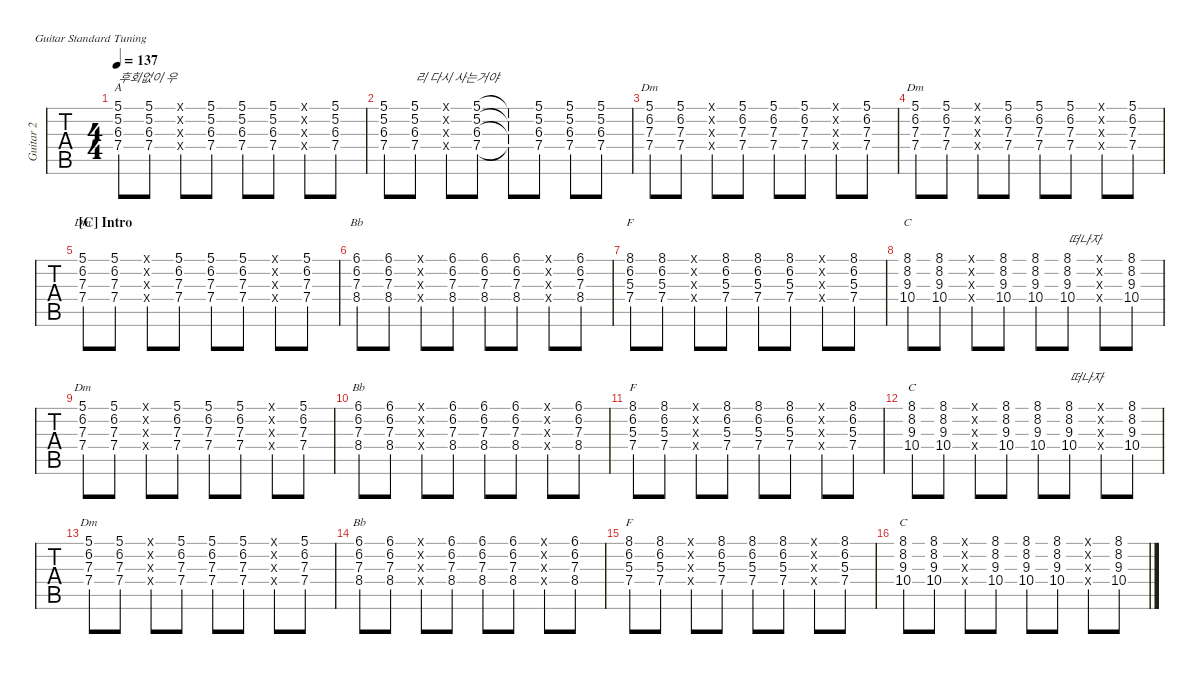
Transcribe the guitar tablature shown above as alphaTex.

\defaultSystemsLayout 4
\hideDynamics
\bracketExtendMode nobrackets
\track ("Guitar2" "Guitar 2") {defaultSystemsLayout 4 instrument electricguitarclean}
\staff {tabs}
\tuning (E4 B3 G3 D3 A2 E2)
\chord ("Dm" 1 3 2 0 x x) {showdiagram false showfingering false}
\chord ("Bb" 1 3 3 3 1 x) {showdiagram false showfingering false barre 1}
\chord ("F" 1 1 2 3 3 1) {showdiagram false showfingering false barre (1 1)}
\chord ("C" 0 1 0 2 3 0) {showdiagram false showfingering false}
\chord ("Dm" 5 6 7 7 x x) {firstfret 5 showdiagram false showfingering false}
\chord ("A" 5 5 6 7 x x) {firstfret 5 showdiagram false showfingering false barre 5}
\ts (4 4)
\tempo 137
\clef g2
\ks f
(5.2{acc forcenatural} 7.4{acc forcenatural} 6.3{acc b} 5.1{acc forcenatural}).8{ch "A" txt "후회없이 우" dy mf} (5.2{acc forcenatural} 7.4{acc forcenatural} 6.3{acc b} 5.1{acc forcenatural}).8 (2.4{x acc forcenatural} 0.3{x acc forcenatural} 2.2{x acc b} 0.1{x acc forcenatural}).8 (5.2{acc forcenatural} 7.4{acc forcenatural} 6.3{acc b} 5.1{acc forcenatural}).8 (5.2{acc forcenatural} 7.4{acc forcenatural} 6.3{acc b} 5.1{acc forcenatural}).8 (5.2{acc forcenatural} 7.4{acc forcenatural} 6.3{acc b} 5.1{acc forcenatural}).8 (2.4{x acc forcenatural} 0.3{x acc forcenatural} 2.2{x acc b} 0.1{x acc forcenatural}).8 (5.2{acc forcenatural} 7.4{acc forcenatural} 6.3{acc b} 5.1{acc forcenatural}).8 |
(5.2{acc forcenatural} 7.4{acc forcenatural} 6.3{acc b} 5.1{acc forcenatural}).8 (5.2{acc forcenatural} 7.4{acc forcenatural} 6.3{acc b} 5.1{acc forcenatural}).8{txt "리 다시 사는거야"} (2.4{x acc forcenatural} 0.3{x acc forcenatural} 2.2{x acc b} 3.1{x acc forcenatural}).8 (5.2{acc forcenatural} 7.4{acc forcenatural} 6.3{acc b} 5.1{acc forcenatural}).8 (5.2{t acc forcenatural} 7.4{t acc forcenatural} 6.3{t acc b} 5.1{t acc forcenatural}).8 (5.2{acc forcenatural} 7.4{acc forcenatural} 6.3{acc b} 5.1{acc forcenatural}).8 (5.2{acc forcenatural} 7.4{acc forcenatural} 6.3{acc b} 5.1{acc forcenatural}).8 (5.2{acc forcenatural} 7.4{acc forcenatural} 6.3{acc b} 5.1{acc forcenatural}).8 |
(7.4{acc forcenatural} 7.3{acc forcenatural} 6.2{acc forcenatural} 5.1{acc forcenatural}).8{ch "Dm"} (7.4{acc forcenatural} 7.3{acc forcenatural} 6.2{acc forcenatural} 5.1{acc forcenatural}).8 (0.4{x acc forcenatural} 2.3{x acc forcenatural} 3.2{x acc forcenatural} 1.1{x acc forcenatural}).8 (7.4{acc forcenatural} 7.3{acc forcenatural} 6.2{acc forcenatural} 5.1{acc forcenatural}).8 (7.4{acc forcenatural} 7.3{acc forcenatural} 6.2{acc forcenatural} 5.1{acc forcenatural}).8 (7.4{acc forcenatural} 7.3{acc forcenatural} 6.2{acc forcenatural} 5.1{acc forcenatural}).8 (0.4{x acc forcenatural} 2.3{x acc forcenatural} 3.2{x acc forcenatural} 1.1{x acc forcenatural}).8 (7.4{acc forcenatural} 7.3{acc forcenatural} 6.2{acc forcenatural} 5.1{acc forcenatural}).8 |
(7.4{acc forcenatural} 7.3{acc forcenatural} 6.2{acc forcenatural} 5.1{acc forcenatural}).8{ch "Dm"} (7.4{acc forcenatural} 7.3{acc forcenatural} 6.2{acc forcenatural} 5.1{acc forcenatural}).8 (0.4{x acc forcenatural} 2.3{x acc forcenatural} 3.2{x acc forcenatural} 1.1{x acc forcenatural}).8 (7.4{acc forcenatural} 7.3{acc forcenatural} 6.2{acc forcenatural} 5.1{acc forcenatural}).8 (7.4{acc forcenatural} 7.3{acc forcenatural} 6.2{acc forcenatural} 5.1{acc forcenatural}).8 (7.4{acc forcenatural} 7.3{acc forcenatural} 6.2{acc forcenatural} 5.1{acc forcenatural}).8 (0.4{x acc forcenatural} 2.3{x acc forcenatural} 3.2{x acc forcenatural} 1.1{x acc forcenatural}).8 (7.4{acc forcenatural} 7.3{acc forcenatural} 6.2{acc forcenatural} 5.1{acc forcenatural}).8 |
\section ("C" "Intro")
(7.4{acc forcenatural} 7.3{acc forcenatural} 6.2{acc forcenatural} 5.1{acc forcenatural}).8{ch "Dm"} (7.4{acc forcenatural} 7.3{acc forcenatural} 6.2{acc forcenatural} 5.1{acc forcenatural}).8 (0.4{x acc forcenatural} 2.3{x acc forcenatural} 3.2{x acc forcenatural} 1.1{x acc forcenatural}).8 (7.4{acc forcenatural} 7.3{acc forcenatural} 6.2{acc forcenatural} 5.1{acc forcenatural}).8 (7.4{acc forcenatural} 7.3{acc forcenatural} 6.2{acc forcenatural} 5.1{acc forcenatural}).8 (7.4{acc forcenatural} 7.3{acc forcenatural} 6.2{acc forcenatural} 5.1{acc forcenatural}).8 (0.4{x acc forcenatural} 2.3{x acc forcenatural} 3.2{x acc forcenatural} 1.1{x acc forcenatural}).8 (7.4{acc forcenatural} 7.3{acc forcenatural} 6.2{acc forcenatural} 5.1{acc forcenatural}).8 |
(8.4{acc b} 7.3{acc forcenatural} 6.2{acc forcenatural} 6.1{acc b}).8{ch "Bb"} (8.4{acc b} 7.3{acc forcenatural} 6.2{acc forcenatural} 6.1{acc b}).8 (3.4{x acc forcenatural} 3.3{x acc b} 3.2{x acc forcenatural} 1.1{x acc forcenatural}).8 (8.4{acc b} 7.3{acc forcenatural} 6.2{acc forcenatural} 6.1{acc b}).8 (8.4{acc b} 7.3{acc forcenatural} 6.2{acc forcenatural} 6.1{acc b}).8 (8.4{acc b} 7.3{acc forcenatural} 6.2{acc forcenatural} 6.1{acc b}).8 (3.4{x acc forcenatural} 3.3{x acc b} 3.2{x acc forcenatural} 1.1{x acc forcenatural}).8 (8.4{acc b} 7.3{acc forcenatural} 6.2{acc forcenatural} 6.1{acc b}).8 |
(7.4{acc forcenatural} 5.3{acc forcenatural} 6.2{acc forcenatural} 8.1{acc forcenatural}).8{ch "F"} (7.4{acc forcenatural} 5.3{acc forcenatural} 6.2{acc forcenatural} 8.1{acc forcenatural}).8 (3.4{x acc forcenatural} 2.3{x acc forcenatural} 1.2{x acc forcenatural} 1.1{x acc forcenatural}).8 (7.4{acc forcenatural} 5.3{acc forcenatural} 6.2{acc forcenatural} 8.1{acc forcenatural}).8 (7.4{acc forcenatural} 5.3{acc forcenatural} 6.2{acc forcenatural} 8.1{acc forcenatural}).8 (7.4{acc forcenatural} 5.3{acc forcenatural} 6.2{acc forcenatural} 8.1{acc forcenatural}).8 (3.4{x acc forcenatural} 2.3{x acc forcenatural} 1.2{x acc forcenatural} 1.1{x acc forcenatural}).8 (7.4{acc forcenatural} 5.3{acc forcenatural} 6.2{acc forcenatural} 8.1{acc forcenatural}).8 |
(10.4{acc forcenatural} 9.3{acc forcenatural} 8.2{acc forcenatural} 8.1{acc forcenatural}).8{ch "C"} (10.4{acc forcenatural} 9.3{acc forcenatural} 8.2{acc forcenatural} 8.1{acc forcenatural}).8 (2.4{x acc forcenatural} 0.3{x acc forcenatural} 1.2{x acc forcenatural} 0.1{x acc forcenatural}).8 (10.4{acc forcenatural} 9.3{acc forcenatural} 8.2{acc forcenatural} 8.1{acc forcenatural}).8 (10.4{acc forcenatural} 9.3{acc forcenatural} 8.2{acc forcenatural} 8.1{acc forcenatural}).8 (10.4{acc forcenatural} 9.3{acc forcenatural} 8.2{acc forcenatural} 8.1{acc forcenatural}).8{txt "떠나자"} (2.4{x acc forcenatural} 0.3{x acc forcenatural} 1.2{x acc forcenatural} 0.1{x acc forcenatural}).8 (10.4{acc forcenatural} 9.3{acc forcenatural} 8.2{acc forcenatural} 8.1{acc forcenatural}).8 |
(7.4{acc forcenatural} 7.3{acc forcenatural} 6.2{acc forcenatural} 5.1{acc forcenatural}).8{ch "Dm"} (7.4{acc forcenatural} 7.3{acc forcenatural} 6.2{acc forcenatural} 5.1{acc forcenatural}).8 (0.4{x acc forcenatural} 2.3{x acc forcenatural} 3.2{x acc forcenatural} 1.1{x acc forcenatural}).8 (7.4{acc forcenatural} 7.3{acc forcenatural} 6.2{acc forcenatural} 5.1{acc forcenatural}).8 (7.4{acc forcenatural} 7.3{acc forcenatural} 6.2{acc forcenatural} 5.1{acc forcenatural}).8 (7.4{acc forcenatural} 7.3{acc forcenatural} 6.2{acc forcenatural} 5.1{acc forcenatural}).8 (0.4{x acc forcenatural} 2.3{x acc forcenatural} 3.2{x acc forcenatural} 1.1{x acc forcenatural}).8 (7.4{acc forcenatural} 7.3{acc forcenatural} 6.2{acc forcenatural} 5.1{acc forcenatural}).8 |
(8.4{acc b} 7.3{acc forcenatural} 6.2{acc forcenatural} 6.1{acc b}).8{ch "Bb"} (8.4{acc b} 7.3{acc forcenatural} 6.2{acc forcenatural} 6.1{acc b}).8 (3.4{x acc forcenatural} 3.3{x acc b} 3.2{x acc forcenatural} 1.1{x acc forcenatural}).8 (8.4{acc b} 7.3{acc forcenatural} 6.2{acc forcenatural} 6.1{acc b}).8 (8.4{acc b} 7.3{acc forcenatural} 6.2{acc forcenatural} 6.1{acc b}).8 (8.4{acc b} 7.3{acc forcenatural} 6.2{acc forcenatural} 6.1{acc b}).8 (3.4{x acc forcenatural} 3.3{x acc b} 3.2{x acc forcenatural} 1.1{x acc forcenatural}).8 (8.4{acc b} 7.3{acc forcenatural} 6.2{acc forcenatural} 6.1{acc b}).8 |
(7.4{acc forcenatural} 5.3{acc forcenatural} 6.2{acc forcenatural} 8.1{acc forcenatural}).8{ch "F"} (7.4{acc forcenatural} 5.3{acc forcenatural} 6.2{acc forcenatural} 8.1{acc forcenatural}).8 (3.4{x acc forcenatural} 2.3{x acc forcenatural} 1.2{x acc forcenatural} 1.1{x acc forcenatural}).8 (7.4{acc forcenatural} 5.3{acc forcenatural} 6.2{acc forcenatural} 8.1{acc forcenatural}).8 (7.4{acc forcenatural} 5.3{acc forcenatural} 6.2{acc forcenatural} 8.1{acc forcenatural}).8 (7.4{acc forcenatural} 5.3{acc forcenatural} 6.2{acc forcenatural} 8.1{acc forcenatural}).8 (3.4{x acc forcenatural} 2.3{x acc forcenatural} 1.2{x acc forcenatural} 1.1{x acc forcenatural}).8 (7.4{acc forcenatural} 5.3{acc forcenatural} 6.2{acc forcenatural} 8.1{acc forcenatural}).8 |
(10.4{acc forcenatural} 9.3{acc forcenatural} 8.2{acc forcenatural} 8.1{acc forcenatural}).8{ch "C"} (10.4{acc forcenatural} 9.3{acc forcenatural} 8.2{acc forcenatural} 8.1{acc forcenatural}).8 (2.4{x acc forcenatural} 0.3{x acc forcenatural} 1.2{x acc forcenatural} 0.1{x acc forcenatural}).8 (10.4{acc forcenatural} 9.3{acc forcenatural} 8.2{acc forcenatural} 8.1{acc forcenatural}).8 (10.4{acc forcenatural} 9.3{acc forcenatural} 8.2{acc forcenatural} 8.1{acc forcenatural}).8 (10.4{acc forcenatural} 9.3{acc forcenatural} 8.2{acc forcenatural} 8.1{acc forcenatural}).8{txt "떠나자"} (2.4{x acc forcenatural} 0.3{x acc forcenatural} 1.2{x acc forcenatural} 0.1{x acc forcenatural}).8 (10.4{acc forcenatural} 9.3{acc forcenatural} 8.2{acc forcenatural} 8.1{acc forcenatural}).8 |
(7.4{acc forcenatural} 7.3{acc forcenatural} 6.2{acc forcenatural} 5.1{acc forcenatural}).8{ch "Dm"} (7.4{acc forcenatural} 7.3{acc forcenatural} 6.2{acc forcenatural} 5.1{acc forcenatural}).8 (0.4{x acc forcenatural} 2.3{x acc forcenatural} 3.2{x acc forcenatural} 1.1{x acc forcenatural}).8 (7.4{acc forcenatural} 7.3{acc forcenatural} 6.2{acc forcenatural} 5.1{acc forcenatural}).8 (7.4{acc forcenatural} 7.3{acc forcenatural} 6.2{acc forcenatural} 5.1{acc forcenatural}).8 (7.4{acc forcenatural} 7.3{acc forcenatural} 6.2{acc forcenatural} 5.1{acc forcenatural}).8 (0.4{x acc forcenatural} 2.3{x acc forcenatural} 3.2{x acc forcenatural} 1.1{x acc forcenatural}).8 (7.4{acc forcenatural} 7.3{acc forcenatural} 6.2{acc forcenatural} 5.1{acc forcenatural}).8 |
(8.4{acc b} 7.3{acc forcenatural} 6.2{acc forcenatural} 6.1{acc b}).8{ch "Bb"} (8.4{acc b} 7.3{acc forcenatural} 6.2{acc forcenatural} 6.1{acc b}).8 (3.4{x acc forcenatural} 3.3{x acc b} 3.2{x acc forcenatural} 1.1{x acc forcenatural}).8 (8.4{acc b} 7.3{acc forcenatural} 6.2{acc forcenatural} 6.1{acc b}).8 (8.4{acc b} 7.3{acc forcenatural} 6.2{acc forcenatural} 6.1{acc b}).8 (8.4{acc b} 7.3{acc forcenatural} 6.2{acc forcenatural} 6.1{acc b}).8 (3.4{x acc forcenatural} 3.3{x acc b} 3.2{x acc forcenatural} 1.1{x acc forcenatural}).8 (8.4{acc b} 7.3{acc forcenatural} 6.2{acc forcenatural} 6.1{acc b}).8 |
(7.4{acc forcenatural} 5.3{acc forcenatural} 6.2{acc forcenatural} 8.1{acc forcenatural}).8{ch "F"} (7.4{acc forcenatural} 5.3{acc forcenatural} 6.2{acc forcenatural} 8.1{acc forcenatural}).8 (3.4{x acc forcenatural} 2.3{x acc forcenatural} 1.2{x acc forcenatural} 1.1{x acc forcenatural}).8 (7.4{acc forcenatural} 5.3{acc forcenatural} 6.2{acc forcenatural} 8.1{acc forcenatural}).8 (7.4{acc forcenatural} 5.3{acc forcenatural} 6.2{acc forcenatural} 8.1{acc forcenatural}).8 (7.4{acc forcenatural} 5.3{acc forcenatural} 6.2{acc forcenatural} 8.1{acc forcenatural}).8 (3.4{x acc forcenatural} 2.3{x acc forcenatural} 1.2{x acc forcenatural} 1.1{x acc forcenatural}).8 (7.4{acc forcenatural} 5.3{acc forcenatural} 6.2{acc forcenatural} 8.1{acc forcenatural}).8 |
(10.4{acc forcenatural} 9.3{acc forcenatural} 8.2{acc forcenatural} 8.1{acc forcenatural}).8{ch "C"} (10.4{acc forcenatural} 9.3{acc forcenatural} 8.2{acc forcenatural} 8.1{acc forcenatural}).8 (2.4{x acc forcenatural} 0.3{x acc forcenatural} 1.2{x acc forcenatural} 0.1{x acc forcenatural}).8 (10.4{acc forcenatural} 9.3{acc forcenatural} 8.2{acc forcenatural} 8.1{acc forcenatural}).8 (10.4{acc forcenatural} 9.3{acc forcenatural} 8.2{acc forcenatural} 8.1{acc forcenatural}).8 (10.4{acc forcenatural} 9.3{acc forcenatural} 8.2{acc forcenatural} 8.1{acc forcenatural}).8 (2.4{x acc forcenatural} 0.3{x acc forcenatural} 1.2{x acc forcenatural} 0.1{x acc forcenatural}).8 (10.4{acc forcenatural} 9.3{acc forcenatural} 8.2{acc forcenatural} 8.1{acc forcenatural}).8
